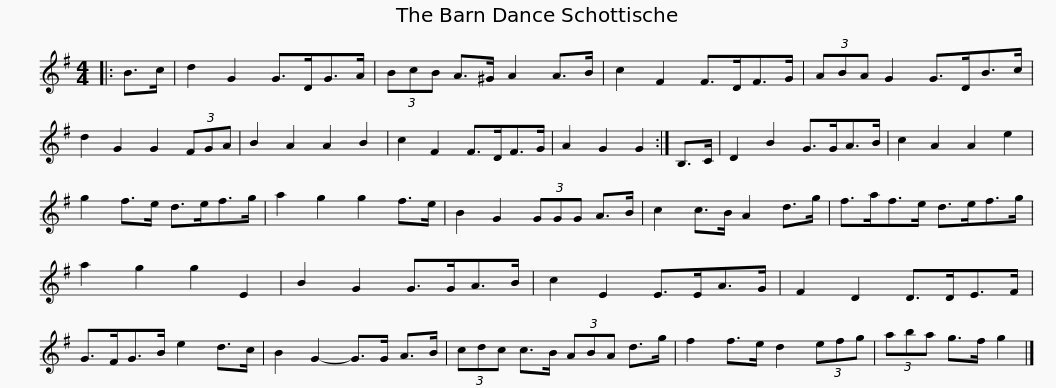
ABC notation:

X:1
L:1/8
M:4/4
I:linebreak $
K:G
V:1 treble
V:1
|: B>c | d2 G2 G>DG>A | (3BcB A>^G A2 A>B | c2 F2 F>DF>G | (3ABA G2 G>DB>c | %5
 d2 G2 G2 (3FGA |$ B2 A2 A2 B2 | c2 F2 F>DF>G | A2 G2 G2 :| B,>C | %10
 D2 B2 G>GA>B | c2 A2 A2 e2 | g2 f>e d>ef>g | a2 g2 g2 f>e |$ B2 G2 (3GGG A>B | %15
 c2 c>B A2 d>g | f>af>e d>ef>g | a2 g2 g2 E2 | B2 G2 G>GA>B | c2 E2 E>EA>G |$ %20
 F2 D2 D>DE>F | G>FG>B e2 d>c | B2 G2- G>G A>B | (3cdc c>B (3ABA d>g | f2 f>e d2 (3efg |$ %25
 (3aba g>f g2 |] %26
